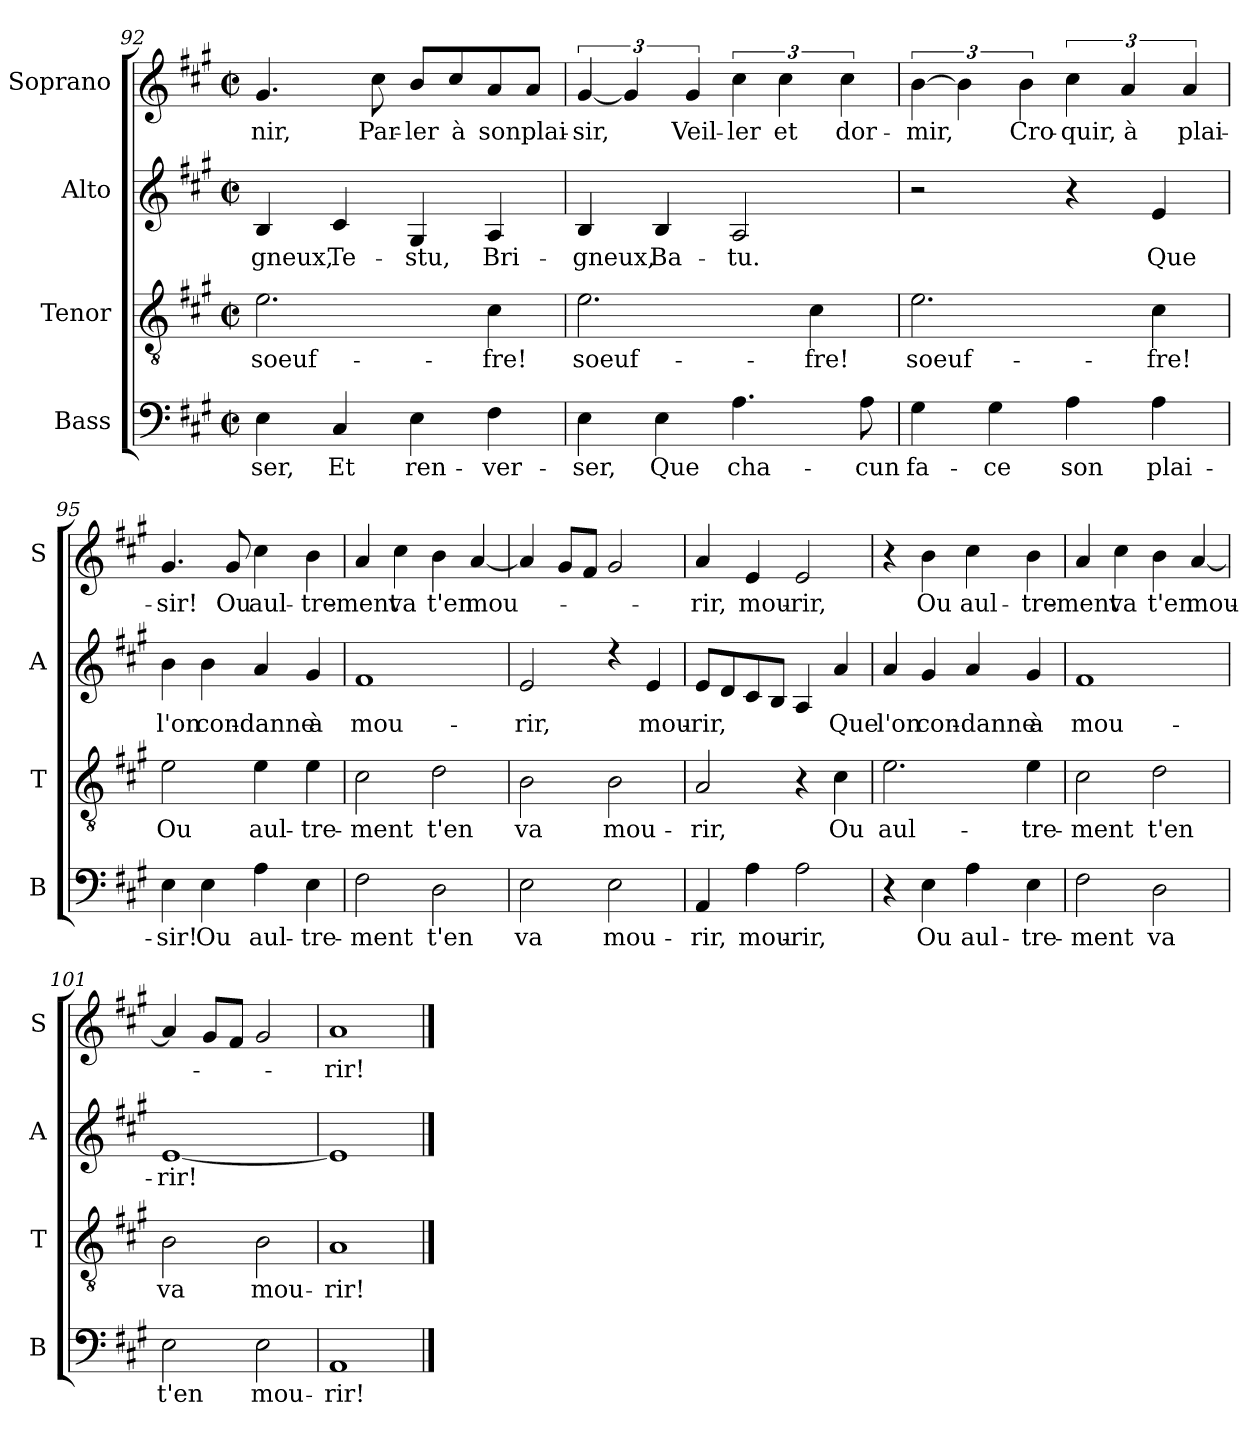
**kern	**text	**kern	**text	**kern	**text	**kern	**text
*part4	*part4	*part3	*part3	*part2	*part2	*part1	*part1
*staff4	*staff4	*staff3	*staff3	*staff2	*staff2	*staff1	*staff1
*I"Bass	*	*I"Tenor	*	*I"Alto	*	*I"Soprano	*
*I'B	*	*I'T	*	*I'A	*	*I'S	*
*clefF4	*	*clefGv2	*	*clefG2	*	*clefG2	*
*k[f#c#g#]	*	*k[f#c#g#]	*	*k[f#c#g#]	*	*k[f#c#g#]	*
*A:	*	*A:	*	*A:	*	*A:	*
*M2/2	*	*M2/2	*	*M2/2	*	*M2/2	*
*met(c|)	*	*met(c|)	*	*met(c|)	*	*met(c|)	*
=92	=92	=92	=92	=92	=92	=92	=92
!	!LO:LY:b	!	!LO:LY:b	!	!LO:LY:b	!	!LO:LY:b
4E\	-ser,	2.e\	soeuf-	4B/	-gneux,	4.g#/	-nir,
!	!LO:LY:b	!	!	!	!LO:LY:b	!	!
4C#/	Et	.	.	4c#/	Te-	.	.
!	!	!	!	!	!	!	!LO:LY:b
.	.	.	.	.	.	8cc#\	Par-
!	!LO:LY:b	!	!	!	!LO:LY:b	!	!LO:LY:b
4E\	ren-	.	.	4G#/	-stu,	8b/L	-ler
!	!	!	!	!	!	!	!LO:LY:b
.	.	.	.	.	.	8cc#/	à
!	!LO:LY:b	!	!LO:LY:b	!	!LO:LY:b	!	!LO:LY:b
4F#\	-ver-	4c#\	-fre!	4A/	Bri-	8a/	son
!	!	!	!	!	!	!	!LO:LY:b
.	.	.	.	.	.	8a/J	plai-
=93	=93	=93	=93	=93	=93	=93	=93
!	!LO:LY:b	!	!LO:LY:b	!	!LO:LY:b	!	!LO:LY:b
4E\	-ser,	2.e\	soeuf-	4B/	-gneux,	[6g#/	-sir,
.	.	.	.	.	.	6g#/]	.
!	!LO:LY:b	!	!	!	!LO:LY:b	!	!
4E\	Que	.	.	4B/	Ba-	.	.
!	!	!	!	!	!	!	!LO:LY:b
.	.	.	.	.	.	6g#/	Veil-
!	!LO:LY:b	!	!	!	!LO:LY:b	!	!LO:LY:b
4.A\	cha-	.	.	2A/	-tu.	6cc#\	-ler
!	!	!	!	!	!	!	!LO:LY:b
.	.	.	.	.	.	6cc#\	et
!	!	!	!LO:LY:b	!	!	!	!
.	.	4c#\	-fre!	.	.	.	.
!	!	!	!	!	!	!	!LO:LY:b
.	.	.	.	.	.	6cc#\	dor-
!	!LO:LY:b	!	!	!	!	!	!
8A\	-cun	.	.	.	.	.	.
!!LO:LB:g=z
=94	=94	=94	=94	=94	=94	=94	=94
!	!LO:LY:b	!	!LO:LY:b	!	!	!	!LO:LY:b
4G#\	fa-	2.e\	soeuf-	2r	.	[6b\	-mir,
.	.	.	.	.	.	6b\]	.
!	!LO:LY:b	!	!	!	!	!	!
4G#\	-ce	.	.	.	.	.	.
!	!	!	!	!	!	!	!LO:LY:b
.	.	.	.	.	.	6b\	Cro-
!	!LO:LY:b	!	!	!	!	!	!LO:LY:b
4A\	son	.	.	4r	.	6cc#\	-quir,
!	!	!	!	!	!	!	!LO:LY:b
.	.	.	.	.	.	6a/	à
!	!LO:LY:b	!	!LO:LY:b	!	!LO:LY:b	!	!
4A\	plai-	4c#\	-fre!	4e/	Que	.	.
!	!	!	!	!	!	!	!LO:LY:b
.	.	.	.	.	.	6a/	plai-
=95	=95	=95	=95	=95	=95	=95	=95
!	!LO:LY:b	!	!LO:LY:b	!	!LO:LY:b	!	!LO:LY:b
4E\	-sir!	2e\	Ou	4b\	l'on	4.g#/	-sir!
!	!LO:LY:b	!	!	!	!LO:LY:b	!	!
4E\	Ou	.	.	4b\	con-	.	.
!	!	!	!	!	!	!	!LO:LY:b
.	.	.	.	.	.	8g#/	Ou
!	!LO:LY:b	!	!LO:LY:b	!	!LO:LY:b	!	!LO:LY:b
4A\	aul-	4e\	aul-	4a/	-danne	4cc#\	aul-
!	!LO:LY:b	!	!LO:LY:b	!	!LO:LY:b	!	!LO:LY:b
4E\	-tre-	4e\	-tre-	4g#/	à	4b\	-tre-
=96	=96	=96	=96	=96	=96	=96	=96
!	!LO:LY:b	!	!LO:LY:b	!	!LO:LY:b	!	!LO:LY:b
2F#\	-ment	2c#\	-ment	1f#	mou-	4a/	-ment
!	!	!	!	!	!	!	!LO:LY:b
.	.	.	.	.	.	4cc#\	va
!	!LO:LY:b	!	!LO:LY:b	!	!	!	!LO:LY:b
2D\	t'en	2d\	t'en	.	.	4b\	t'en
!	!	!	!	!	!	!	!LO:LY:b
.	.	.	.	.	.	[4a/	mou-
=97	=97	=97	=97	=97	=97	=97	=97
!	!LO:LY:b	!	!LO:LY:b	!	!LO:LY:b	!	!
2E\	va	2B\	va	2e/	-rir,	4a/]	.
.	.	.	.	.	.	8g#/L	.
.	.	.	.	.	.	8f#/J	.
!	!LO:LY:b	!	!LO:LY:b	!	!	!	!
2E\	mou-	2B\	mou-	4rdd	.	2g#/	.
!	!	!	!	!	!LO:LY:b	!	!
.	.	.	.	4e/	mou-	.	.
=98	=98	=98	=98	=98	=98	=98	=98
!	!LO:LY:b	!	!LO:LY:b	!	!LO:LY:b	!	!LO:LY:b
4AA/	-rir,	2A/	-rir,	8e/L	-rir,	4a/	-rir,
.	.	.	.	8d/	.	.	.
!	!LO:LY:b	!	!	!	!	!	!LO:LY:b
4A\	mou-	.	.	8c#/	.	4e/	mou-
.	.	.	.	8B/J	.	.	.
!	!LO:LY:b	!	!	!	!	!	!LO:LY:b
2A\	-rir,	4r	.	4A/	.	2e/	-rir,
!	!	!	!LO:LY:b	!	!LO:LY:b	!	!
.	.	4c#\	Ou	4a/	Que	.	.
!!LO:LB:g=z
=99	=99	=99	=99	=99	=99	=99	=99
!	!	!	!LO:LY:b	!	!LO:LY:b	!	!
4r	.	2.e\	aul-	4a/	l'on	4r	.
!	!LO:LY:b	!	!	!	!LO:LY:b	!	!LO:LY:b
4E\	Ou	.	.	4g#/	con-	4b\	Ou
!	!LO:LY:b	!	!	!	!LO:LY:b	!	!LO:LY:b
4A\	aul-	.	.	4a/	-danne	4cc#\	aul-
!	!LO:LY:b	!	!LO:LY:b	!	!LO:LY:b	!	!LO:LY:b
4E\	-tre-	4e\	-tre-	4g#/	à	4b\	-tre-
=100	=100	=100	=100	=100	=100	=100	=100
!	!LO:LY:b	!	!LO:LY:b	!	!LO:LY:b	!	!LO:LY:b
2F#\	-ment	2c#\	-ment	1f#	mou-	4a/	-ment
!	!	!	!	!	!	!	!LO:LY:b
.	.	.	.	.	.	4cc#\	va
!	!LO:LY:b	!	!LO:LY:b	!	!	!	!LO:LY:b
2D\	va	2d\	t'en	.	.	4b\	t'en
!	!	!	!	!	!	!	!LO:LY:b
.	.	.	.	.	.	[4a/	mou-
=101	=101	=101	=101	=101	=101	=101	=101
!	!LO:LY:b	!	!LO:LY:b	!	!LO:LY:b	!	!
2E\	t'en	2B\	va	[1e	-rir!	4a/]	.
.	.	.	.	.	.	8g#/L	.
.	.	.	.	.	.	8f#/J	.
!	!LO:LY:b	!	!LO:LY:b	!	!	!	!
2E\	mou-	2B\	mou-	.	.	2g#/	.
=102	=102	=102	=102	=102	=102	=102	=102
!	!LO:LY:b	!	!LO:LY:b	!	!	!	!LO:LY:b
1AA	-rir!	1A	-rir!	1e]	.	1a	-rir!
==	==	==	==	==	==	==	==
*-	*-	*-	*-	*-	*-	*-	*-
